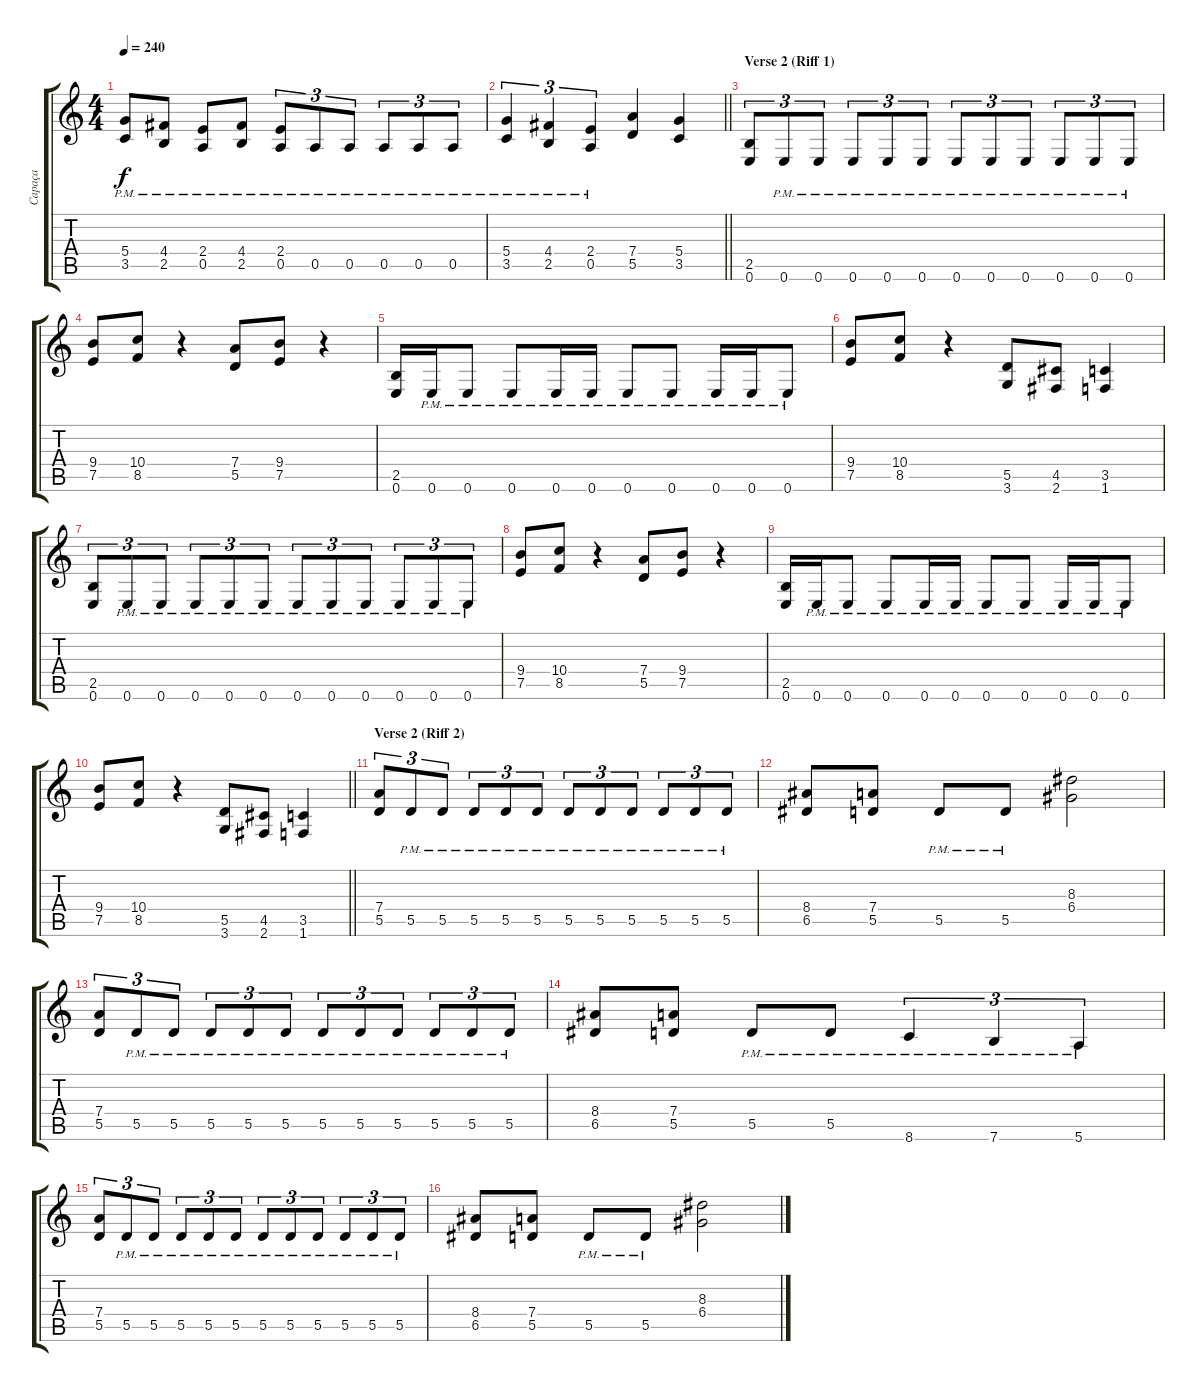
\track ("Capaça" "Capaça") {instrument distortionguitar}
\staff {score tabs}
\tuning (E4 B3 G3 D3 A2 E2) {hide}
\ts (4 4)
\tempo 240
\clef g2
\ks c
(5.4{pm} 3.5{pm}).8{dy f} (4.4{pm} 2.5{pm}).8 (2.4{pm} 0.5{pm}).8 (4.4{pm} 2.5{pm}).8 (2.4{pm} 0.5{pm}).8{tu (3 2)} 0.5{pm}.8{tu (3 2)} 0.5{pm}.8{tu (3 2)} 0.5{pm}.8{tu (3 2)} 0.5{pm}.8{tu (3 2)} 0.5{pm}.8{tu (3 2)} |
\barLineRight lightlight
(5.4{pm} 3.5{pm}).4{tu (3 2)} (4.4{pm} 2.5{pm}).4{tu (3 2)} (2.4{pm} 0.5{pm}).4{tu (3 2)} (7.4 5.5).4 (5.4 3.5).4 |
\section ("" "Verse 2 (Riff 1)")
(2.5 0.6).8{tu (3 2)} 0.6{pm}.8{tu (3 2)} 0.6{pm}.8{tu (3 2)} 0.6{pm}.8{tu (3 2)} 0.6{pm}.8{tu (3 2)} 0.6{pm}.8{tu (3 2)} 0.6{pm}.8{tu (3 2)} 0.6{pm}.8{tu (3 2)} 0.6{pm}.8{tu (3 2)} 0.6{pm}.8{tu (3 2)} 0.6{pm}.8{tu (3 2)} 0.6{pm}.8{tu (3 2)} |
(9.4 7.5).8 (10.4 8.5).8 r.4 (7.4 5.5).8 (9.4 7.5).8 r.4 |
(2.5 0.6).16 0.6{pm}.16 0.6{pm}.8 0.6{pm}.8 0.6{pm}.16 0.6{pm}.16 0.6{pm}.8 0.6{pm}.8 0.6{pm}.16 0.6{pm}.16 0.6{pm}.8 |
(9.4 7.5).8 (10.4 8.5).8 r.4 (5.5 3.6).8 (4.5 2.6).8 (3.5 1.6).4 |
(2.5 0.6).8{tu (3 2)} 0.6{pm}.8{tu (3 2)} 0.6{pm}.8{tu (3 2)} 0.6{pm}.8{tu (3 2)} 0.6{pm}.8{tu (3 2)} 0.6{pm}.8{tu (3 2)} 0.6{pm}.8{tu (3 2)} 0.6{pm}.8{tu (3 2)} 0.6{pm}.8{tu (3 2)} 0.6{pm}.8{tu (3 2)} 0.6{pm}.8{tu (3 2)} 0.6{pm}.8{tu (3 2)} |
(9.4 7.5).8 (10.4 8.5).8 r.4 (7.4 5.5).8 (9.4 7.5).8 r.4 |
(2.5 0.6).16 0.6{pm}.16 0.6{pm}.8 0.6{pm}.8 0.6{pm}.16 0.6{pm}.16 0.6{pm}.8 0.6{pm}.8 0.6{pm}.16 0.6{pm}.16 0.6{pm}.8 |
\barLineRight lightlight
(9.4 7.5).8 (10.4 8.5).8 r.4 (5.5 3.6).8 (4.5 2.6).8 (3.5 1.6).4 |
\section ("" "Verse 2 (Riff 2)")
(7.4 5.5).8{tu (3 2)} 5.5{pm}.8{tu (3 2)} 5.5{pm}.8{tu (3 2)} 5.5{pm}.8{tu (3 2)} 5.5{pm}.8{tu (3 2)} 5.5{pm}.8{tu (3 2)} 5.5{pm}.8{tu (3 2)} 5.5{pm}.8{tu (3 2)} 5.5{pm}.8{tu (3 2)} 5.5{pm}.8{tu (3 2)} 5.5{pm}.8{tu (3 2)} 5.5{pm}.8{tu (3 2)} |
(8.4 6.5).8 (7.4 5.5).8 5.5{pm}.8 5.5{pm}.8 (8.3 6.4).2 |
(7.4 5.5).8{tu (3 2)} 5.5{pm}.8{tu (3 2)} 5.5{pm}.8{tu (3 2)} 5.5{pm}.8{tu (3 2)} 5.5{pm}.8{tu (3 2)} 5.5{pm}.8{tu (3 2)} 5.5{pm}.8{tu (3 2)} 5.5{pm}.8{tu (3 2)} 5.5{pm}.8{tu (3 2)} 5.5{pm}.8{tu (3 2)} 5.5{pm}.8{tu (3 2)} 5.5{pm}.8{tu (3 2)} |
(8.4 6.5).8 (7.4 5.5).8 5.5{pm}.8 5.5{pm}.8 8.6{pm}.4{tu (3 2)} 7.6{pm}.4{tu (3 2)} 5.6{pm}.4{tu (3 2)} |
(7.4 5.5).8{tu (3 2)} 5.5{pm}.8{tu (3 2)} 5.5{pm}.8{tu (3 2)} 5.5{pm}.8{tu (3 2)} 5.5{pm}.8{tu (3 2)} 5.5{pm}.8{tu (3 2)} 5.5{pm}.8{tu (3 2)} 5.5{pm}.8{tu (3 2)} 5.5{pm}.8{tu (3 2)} 5.5{pm}.8{tu (3 2)} 5.5{pm}.8{tu (3 2)} 5.5{pm}.8{tu (3 2)} |
(8.4 6.5).8 (7.4 5.5).8 5.5{pm}.8 5.5{pm}.8 (8.3 6.4).2
